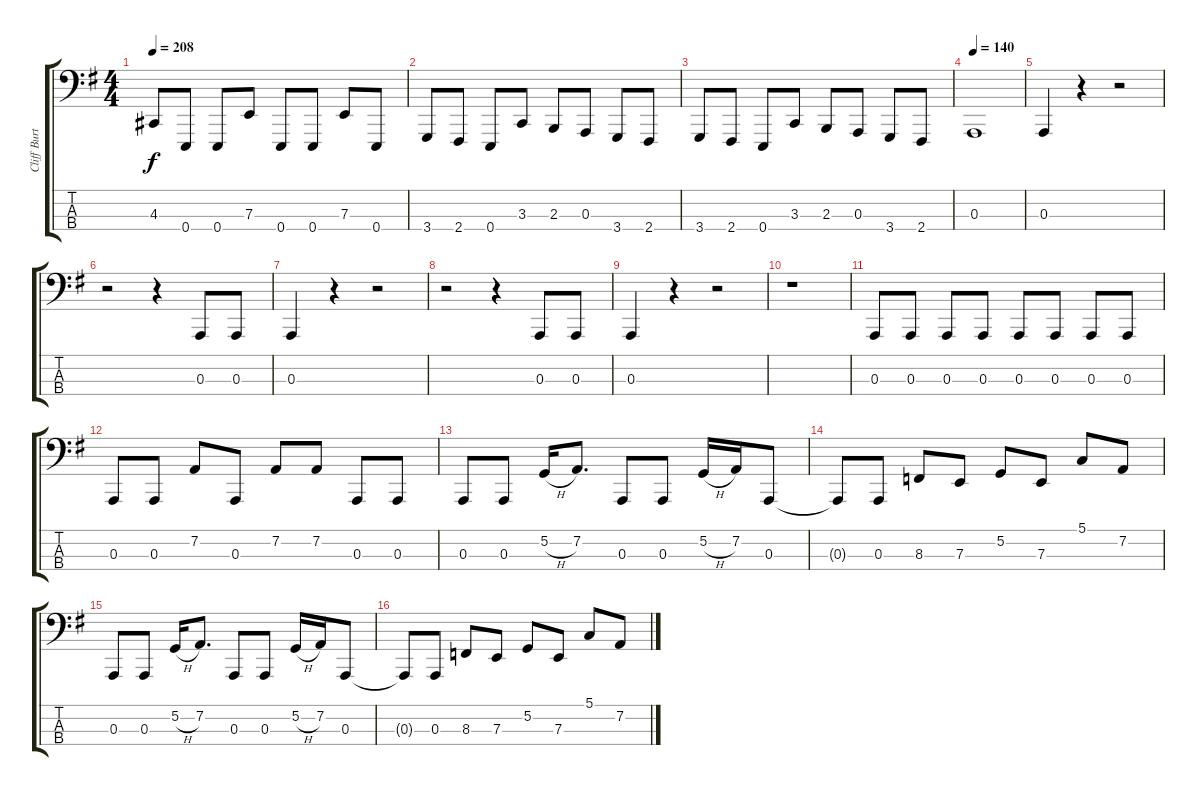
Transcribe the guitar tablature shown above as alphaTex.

\track ("Cliff Burton" "Cliff Burt") {instrument stringensemble1}
\staff {score tabs}
\tuning (G2 D2 A1 E1) {hide}
\ts (4 4)
\tempo 208
\clef f4
\ks eminor
4.3.8{dy f} 0.4.8 0.4.8 7.3.8 0.4.8 0.4.8 7.3.8 0.4.8 |
3.4.8 2.4.8 0.4.8 3.3.8 2.3.8 0.3.8 3.4.8 2.4.8 |
3.4.8 2.4.8 0.4.8 3.3.8 2.3.8 0.3.8 3.4.8 2.4.8 |
\tempo 140
0.3.1 |
0.3.4 r.4 r.2 |
r.2 r.4 0.3.8 0.3.8 |
0.3.4 r.4 r.2 |
r.2 r.4 0.3.8 0.3.8 |
0.3.4 r.4 r.2 |
r.1 |
0.3.8 0.3.8 0.3.8 0.3.8 0.3.8 0.3.8 0.3.8 0.3.8 |
0.3.8 0.3.8 7.2.8 0.3.8 7.2.8 7.2.8 0.3.8 0.3.8 |
0.3.8 0.3.8 5.2{h}.16 7.2.8{d} 0.3.8 0.3.8 5.2{h}.16 7.2.16 0.3.8 |
0.3{t}.8 0.3.8 8.3.8 7.3.8 5.2.8 7.3.8 5.1.8 7.2.8 |
0.3.8 0.3.8 5.2{h}.16 7.2.8{d} 0.3.8 0.3.8 5.2{h}.16 7.2.16 0.3.8 |
0.3{t}.8 0.3.8 8.3.8 7.3.8 5.2.8 7.3.8 5.1.8 7.2.8
